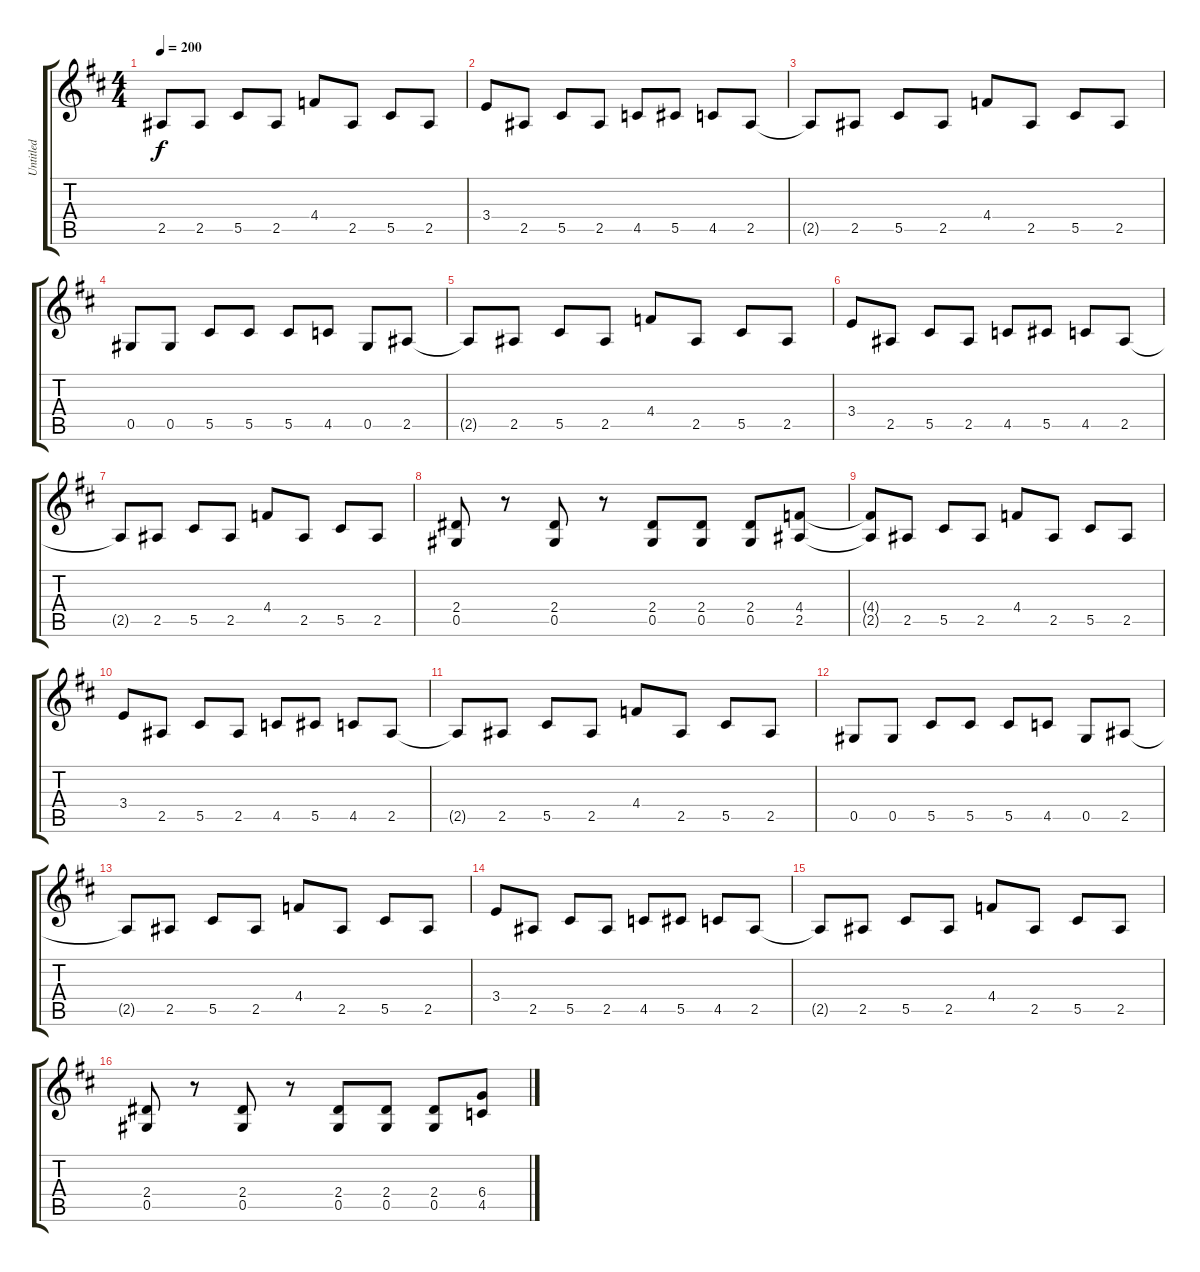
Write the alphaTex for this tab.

\track ("Untitled" "Untitled") {instrument distortionguitar}
\staff {score tabs}
\tuning (Eb4 Bb3 Gb3 Db3 Ab2 Eb2) {hide}
\ts (4 4)
\tempo 200
\clef g2
\ks d
2.5.8{dy f} 2.5.8 5.5.8 2.5.8 4.4.8 2.5.8 5.5.8 2.5.8 |
3.4.8 2.5.8 5.5.8 2.5.8 4.5.8 5.5.8 4.5.8 2.5.8 |
2.5{t}.8 2.5.8 5.5.8 2.5.8 4.4.8 2.5.8 5.5.8 2.5.8 |
0.5.8 0.5.8 5.5.8 5.5.8 5.5.8 4.5.8 0.5.8 2.5.8 |
2.5{t}.8 2.5.8 5.5.8 2.5.8 4.4.8 2.5.8 5.5.8 2.5.8 |
3.4.8 2.5.8 5.5.8 2.5.8 4.5.8 5.5.8 4.5.8 2.5.8 |
2.5{t}.8 2.5.8 5.5.8 2.5.8 4.4.8 2.5.8 5.5.8 2.5.8 |
(2.4 0.5).8 r.8 (2.4 0.5).8 r.8 (2.4 0.5).8 (2.4 0.5).8 (2.4 0.5).8 (4.4 2.5).8 |
(4.4{t} 2.5{t}).8 2.5.8 5.5.8 2.5.8 4.4.8 2.5.8 5.5.8 2.5.8 |
3.4.8 2.5.8 5.5.8 2.5.8 4.5.8 5.5.8 4.5.8 2.5.8 |
2.5{t}.8 2.5.8 5.5.8 2.5.8 4.4.8 2.5.8 5.5.8 2.5.8 |
0.5.8 0.5.8 5.5.8 5.5.8 5.5.8 4.5.8 0.5.8 2.5.8 |
2.5{t}.8 2.5.8 5.5.8 2.5.8 4.4.8 2.5.8 5.5.8 2.5.8 |
3.4.8 2.5.8 5.5.8 2.5.8 4.5.8 5.5.8 4.5.8 2.5.8 |
2.5{t}.8 2.5.8 5.5.8 2.5.8 4.4.8 2.5.8 5.5.8 2.5.8 |
(2.4 0.5).8 r.8 (2.4 0.5).8 r.8 (2.4 0.5).8 (2.4 0.5).8 (2.4 0.5).8 (6.4 4.5).8
